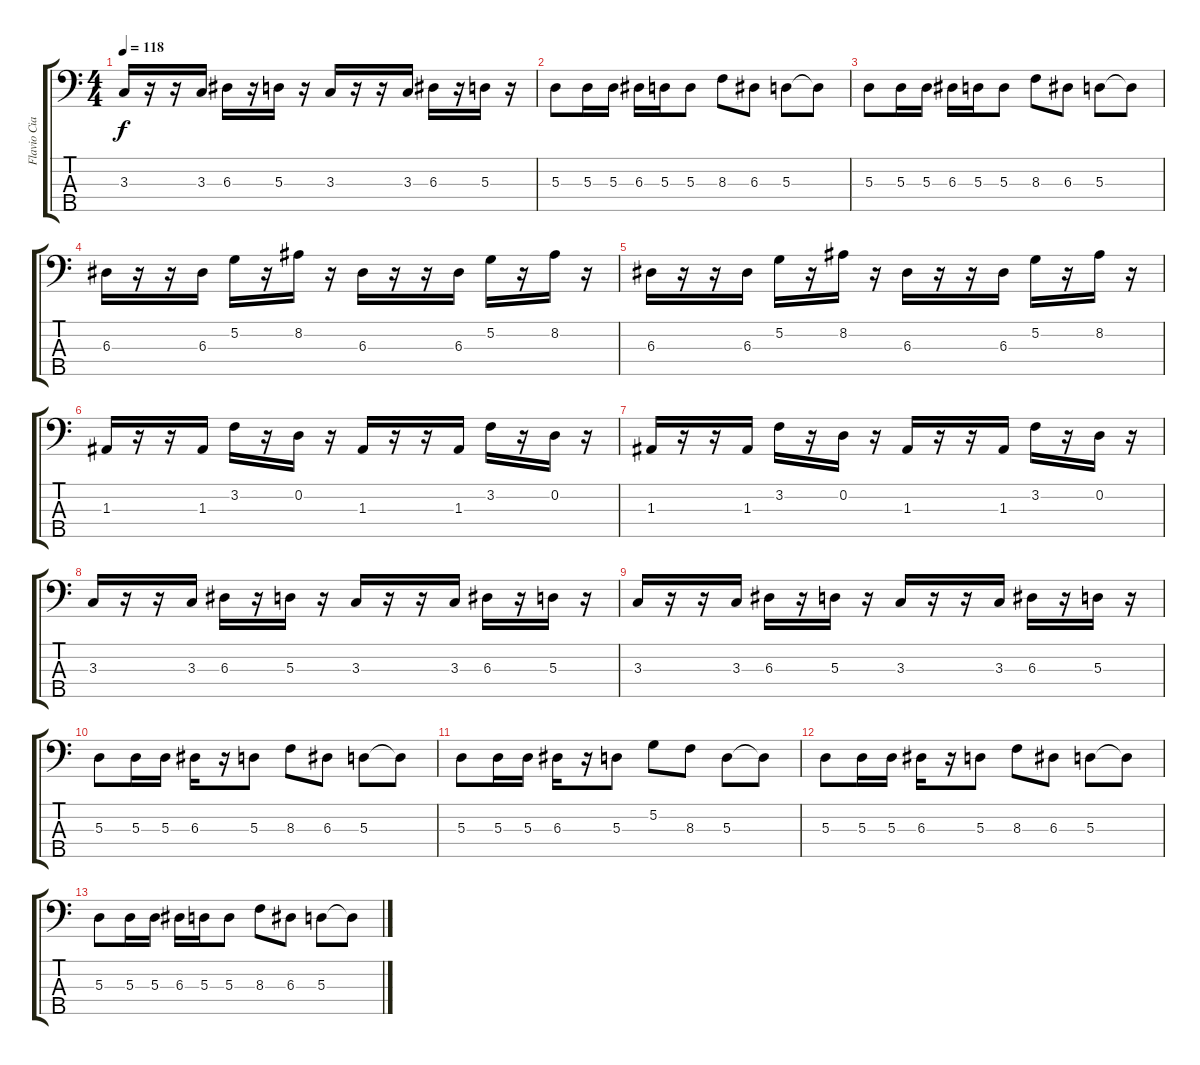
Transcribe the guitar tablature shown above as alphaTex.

\track ("Flavio Cianciarullo" "Flavio Cia") {instrument electricbassfinger}
\staff {score tabs}
\tuning (G2 D2 A1 E1 B0) {hide}
\ts (4 4)
\tempo 118
\clef f4
\ks c
3.3.16{dy f} r.16 r.16 3.3.16 6.3.16 r.16 5.3.16 r.16 3.3.16 r.16 r.16 3.3.16 6.3.16 r.16 5.3.16 r.16 |
5.3.8 5.3.16 5.3.16 6.3.16 5.3.16 5.3.8 8.3.8 6.3.8 5.3.8 5.3{t}.8 |
5.3.8 5.3.16 5.3.16 6.3.16 5.3.16 5.3.8 8.3.8 6.3.8 5.3.8 5.3{t}.8 |
6.3.16 r.16 r.16 6.3.16 5.2.16 r.16 8.2.16 r.16 6.3.16 r.16 r.16 6.3.16 5.2.16 r.16 8.2.16 r.16 |
6.3.16 r.16 r.16 6.3.16 5.2.16 r.16 8.2.16 r.16 6.3.16 r.16 r.16 6.3.16 5.2.16 r.16 8.2.16 r.16 |
1.3.16 r.16 r.16 1.3.16 3.2.16 r.16 0.2.16 r.16 1.3.16 r.16 r.16 1.3.16 3.2.16 r.16 0.2.16 r.16 |
1.3.16 r.16 r.16 1.3.16 3.2.16 r.16 0.2.16 r.16 1.3.16 r.16 r.16 1.3.16 3.2.16 r.16 0.2.16 r.16 |
3.3.16 r.16 r.16 3.3.16 6.3.16 r.16 5.3.16 r.16 3.3.16 r.16 r.16 3.3.16 6.3.16 r.16 5.3.16 r.16 |
3.3.16 r.16 r.16 3.3.16 6.3.16 r.16 5.3.16 r.16 3.3.16 r.16 r.16 3.3.16 6.3.16 r.16 5.3.16 r.16 |
5.3.8 5.3.16 5.3.16 6.3.16 r.16 5.3.8 8.3.8 6.3.8 5.3.8 5.3{t}.8 |
5.3.8 5.3.16 5.3.16 6.3.16 r.16 5.3.8 5.2.8 8.3.8 5.3.8 5.3{t}.8 |
5.3.8 5.3.16 5.3.16 6.3.16 r.16 5.3.8 8.3.8 6.3.8 5.3.8 5.3{t}.8 |
5.3.8 5.3.16 5.3.16 6.3.16 5.3.16 5.3.8 8.3.8 6.3.8 5.3.8 5.3{t}.8
